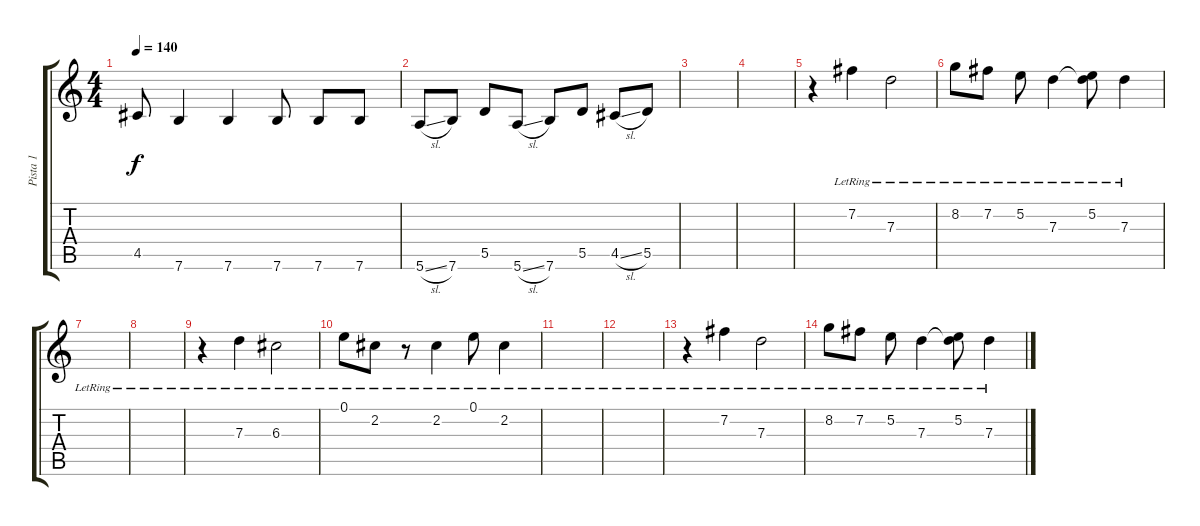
\track ("Pista 1" "Pista 1") {instrument acousticguitarnylon}
\staff {score tabs}
\tuning (E4 B3 G3 D3 A2 E2) {hide}
\ts (4 4)
\tempo 140
\clef g2
\ks c
4.5{t}.8{dy f} 7.6.4 7.6.4 7.6.8 7.6.8 7.6.8 |
5.6{sl}.8 7.6.8 5.5.8 5.6{sl}.8 7.6.8 5.5.8 4.5{sl}.8 5.5.8 |
|
|
r.4 7.2{lr}.4 7.3{lr}.2 |
8.2{lr}.8 7.2{lr}.8 5.2{lr}.8 7.3{lr}.4 (5.2{lr} 7.3{t}).8 7.3{lr}.4 |
|
|
r.4 7.3{lr}.4 6.3{lr}.2 |
0.1{lr}.8 2.2{lr}.8 r.8 2.2{lr}.4 0.1{lr}.8 2.2{lr}.4 |
|
|
r.4 7.2{lr}.4 7.3{lr}.2 |
8.2{lr}.8 7.2{lr}.8 5.2{lr}.8 7.3{lr}.4 (5.2{lr} 7.3{t}).8 7.3{lr}.4
